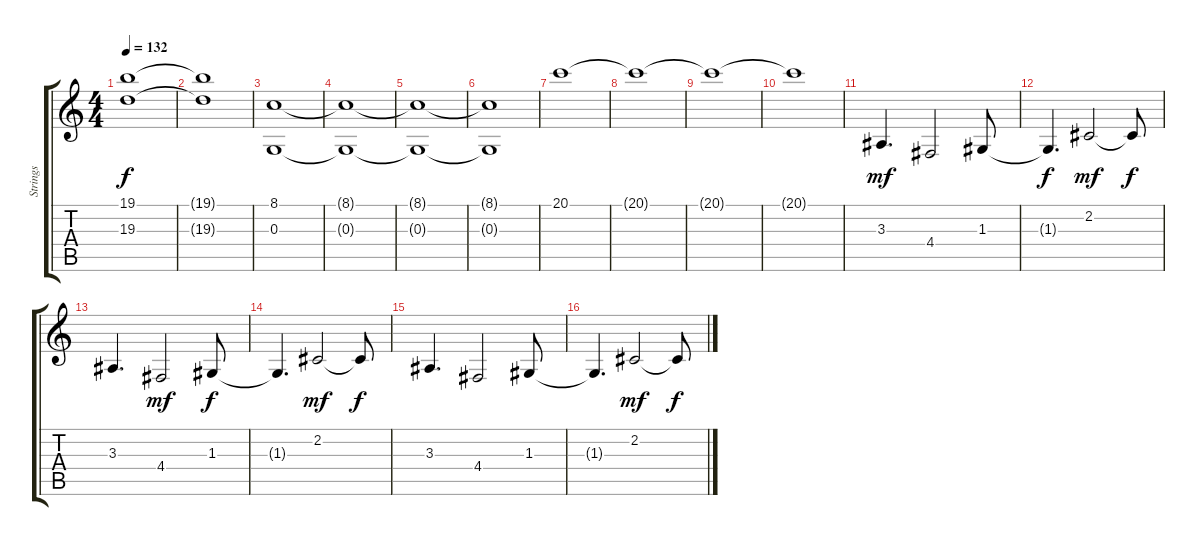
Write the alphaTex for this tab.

\track ("Strings" "Strings") {instrument stringensemble1}
\staff {score tabs}
\tuning (E4 B3 G3 D3 A2 E2) {hide}
\ts (4 4)
\tempo 132
\clef g2
\ks c
(19.1{t} 19.3{t}).1{dy f} |
(19.1{t} 19.3{t}).1 |
(8.1 0.3).1 |
(8.1{t} 0.3{t}).1 |
(8.1{t} 0.3{t}).1 |
(8.1{t} 0.3{t}).1 |
20.1.1 |
20.1{t}.1 |
20.1{t}.1 |
20.1{t}.1 |
3.3.4{d dy mf} 4.4.2 1.3.8 |
1.3{t}.4{d dy f} 2.2.2{dy mf} 2.2{t}.8{dy f} |
3.3.4{d} 4.4.2{dy mf} 1.3.8{dy f} |
1.3{t}.4{d} 2.2.2{dy mf} 2.2{t}.8{dy f} |
3.3.4{d} 4.4.2 1.3.8 |
1.3{t}.4{d} 2.2.2{dy mf} 2.2{t}.8{dy f}
